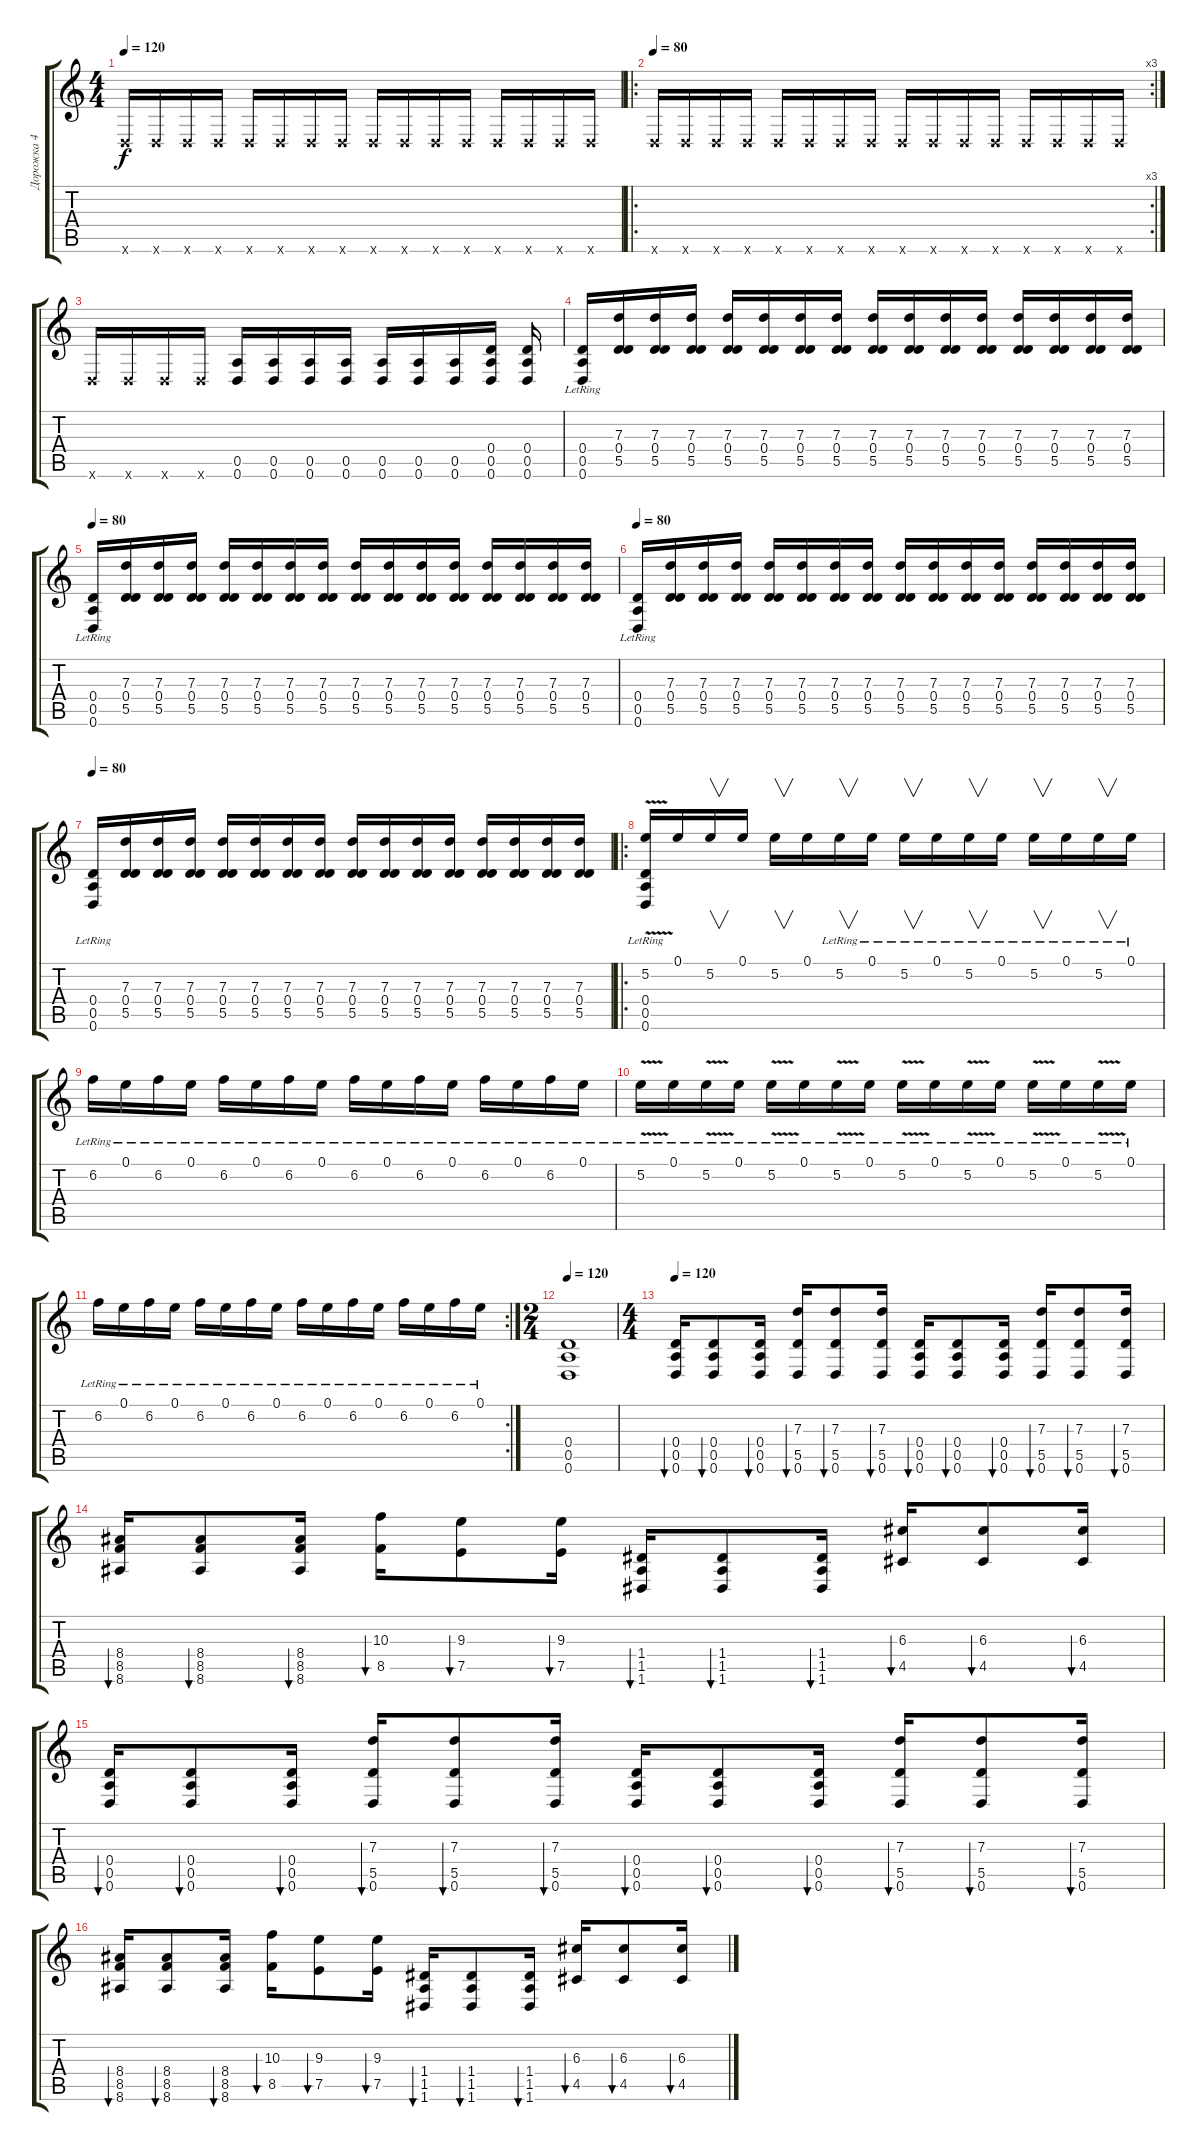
\track ("Дорожка 4" "Дорожка 4") {instrument distortionguitar}
\staff {score tabs}
\tuning (E4 B3 G3 D3 A2 D2) {hide}
\ts (4 4)
\tempo 120
\tempo 80
\tempo 120
\clef g2
\ks c
0.6{x}.16{dy f volume 16 balance 4 instrument distortionguitar} 0.6{x}.16 0.6{x}.16 0.6{x}.16 0.6{x}.16 0.6{x}.16 0.6{x}.16 0.6{x}.16 0.6{x}.16 0.6{x}.16 0.6{x}.16 0.6{x}.16 0.6{x}.16 0.6{x}.16 0.6{x}.16 0.6{x}.16 |
\ro
\rc 3
\tempo 80
0.6{x}.16{volume 16 balance 4} 0.6{x}.16 0.6{x}.16 0.6{x}.16 0.6{x}.16 0.6{x}.16 0.6{x}.16 0.6{x}.16 0.6{x}.16 0.6{x}.16 0.6{x}.16 0.6{x}.16 0.6{x}.16 0.6{x}.16 0.6{x}.16 0.6{x}.16 |
0.6{x}.16 0.6{x}.16 0.6{x}.16 0.6{x}.16 (0.5 0.6).16 (0.5 0.6).16 (0.5 0.6).16 (0.5 0.6).16 (0.5 0.6).16 (0.5 0.6).16 (0.5 0.6).16 (0.4 0.5 0.6).16 (0.4 0.5 0.6).16 |
(0.4 0.5{lr} 0.6{lr}).16{volume 9 balance 11} (7.3 0.4 5.5).16 (7.3 0.4 5.5).16 (7.3 0.4 5.5).16 (7.3 0.4 5.5).16 (7.3 0.4 5.5).16 (7.3 0.4 5.5).16 (7.3 0.4 5.5).16 (7.3 0.4 5.5).16 (7.3 0.4 5.5).16 (7.3 0.4 5.5).16 (7.3 0.4 5.5).16 (7.3 0.4 5.5).16 (7.3 0.4 5.5).16 (7.3 0.4 5.5).16 (7.3 0.4 5.5).16 |
\tempo 80
(0.4 0.5{lr} 0.6{lr}).16{volume 10} (7.3 0.4 5.5).16 (7.3 0.4 5.5).16 (7.3 0.4 5.5).16 (7.3 0.4 5.5).16 (7.3 0.4 5.5).16 (7.3 0.4 5.5).16 (7.3 0.4 5.5).16 (7.3 0.4 5.5).16 (7.3 0.4 5.5).16 (7.3 0.4 5.5).16 (7.3 0.4 5.5).16 (7.3 0.4 5.5).16 (7.3 0.4 5.5).16 (7.3 0.4 5.5).16 (7.3 0.4 5.5).16 |
\tempo 80
(0.4 0.5{lr} 0.6{lr}).16{volume 11} (7.3 0.4 5.5).16 (7.3 0.4 5.5).16 (7.3 0.4 5.5).16 (7.3 0.4 5.5).16 (7.3 0.4 5.5).16 (7.3 0.4 5.5).16 (7.3 0.4 5.5).16 (7.3 0.4 5.5).16 (7.3 0.4 5.5).16 (7.3 0.4 5.5).16 (7.3 0.4 5.5).16 (7.3 0.4 5.5).16 (7.3 0.4 5.5).16 (7.3 0.4 5.5).16 (7.3 0.4 5.5).16 |
\tempo 80
(0.4 0.5{lr} 0.6{lr}).16{volume 12} (7.3 0.4 5.5).16 (7.3 0.4 5.5).16 (7.3 0.4 5.5).16 (7.3 0.4 5.5).16 (7.3 0.4 5.5).16 (7.3 0.4 5.5).16 (7.3 0.4 5.5).16 (7.3 0.4 5.5).16 (7.3 0.4 5.5).16 (7.3 0.4 5.5).16 (7.3 0.4 5.5).16 (7.3 0.4 5.5).16 (7.3 0.4 5.5).16 (7.3 0.4 5.5).16 (7.3 0.4 5.5).16 |
\ro
(5.2{v lr} 0.4{lr} 0.5{lr} 0.6{lr}).16{volume 14} 0.1.16 5.2.16{v} 0.1.16 5.2.16{v} 0.1.16 5.2{lr}.16{v} 0.1{lr}.16 5.2{lr}.16{v} 0.1{lr}.16 5.2{lr}.16{v} 0.1{lr}.16 5.2{lr}.16{v} 0.1{lr}.16 5.2{lr}.16{v} 0.1{lr}.16 |
6.2{lr}.16 0.1{lr}.16 6.2{lr}.16 0.1{lr}.16 6.2{lr}.16 0.1{lr}.16 6.2{lr}.16 0.1{lr}.16 6.2{lr}.16 0.1{lr}.16 6.2{lr}.16 0.1{lr}.16 6.2{lr}.16 0.1{lr}.16 6.2{lr}.16 0.1{lr}.16 |
5.2{v lr}.16 0.1{lr}.16 5.2{v lr}.16 0.1{lr}.16 5.2{v lr}.16 0.1{lr}.16 5.2{v lr}.16 0.1{lr}.16 5.2{v lr}.16 0.1{lr}.16 5.2{v lr}.16 0.1{lr}.16 5.2{v lr}.16 0.1{lr}.16 5.2{v lr}.16 0.1{lr}.16 |
\rc 2
6.2{lr}.16 0.1{lr}.16 6.2{lr}.16 0.1{lr}.16 6.2{lr}.16 0.1{lr}.16 6.2{lr}.16 0.1{lr}.16 6.2{lr}.16 0.1{lr}.16 6.2{lr}.16 0.1{lr}.16 6.2{lr}.16 0.1{lr}.16 6.2{lr}.16 0.1{lr}.16 |
\ts (2 4)
\tempo 120
(0.4 0.5 0.6).1{volume 16} |
\ts (4 4)
\tempo 120
(0.4 0.5 0.6).16{bu 60} (0.4 0.5 0.6).8{bu 60} (0.4 0.5 0.6).16{bu 60} (7.3 5.5 0.6).16{bu 60} (7.3 5.5 0.6).8{bu 60} (7.3 5.5 0.6).16{bu 60} (0.4 0.5 0.6).16{bu 60} (0.4 0.5 0.6).8{bu 60} (0.4 0.5 0.6).16{bu 60} (7.3 5.5 0.6).16{bu 60} (7.3 5.5 0.6).8{bu 60} (7.3 5.5 0.6).16{bu 60} |
(8.4 8.5 8.6).16{bu 60} (8.4 8.5 8.6).8{bu 60} (8.4 8.5 8.6).16{bu 60} (10.3 8.5).16{bu 60} (9.3 7.5).8{bu 60} (9.3 7.5).16{bu 60} (1.4 1.5 1.6).16{bu 60} (1.4 1.5 1.6).8{bu 60} (1.4 1.5 1.6).16{bu 60} (6.3 4.5).16{bu 60} (6.3 4.5).8{bu 60} (6.3 4.5).16{bu 60} |
(0.4 0.5 0.6).16{bu 60} (0.4 0.5 0.6).8{bu 60} (0.4 0.5 0.6).16{bu 60} (7.3 5.5 0.6).16{bu 60} (7.3 5.5 0.6).8{bu 60} (7.3 5.5 0.6).16{bu 60} (0.4 0.5 0.6).16{bu 60} (0.4 0.5 0.6).8{bu 60} (0.4 0.5 0.6).16{bu 60} (7.3 5.5 0.6).16{bu 60} (7.3 5.5 0.6).8{bu 60} (7.3 5.5 0.6).16{bu 60} |
(8.4 8.5 8.6).16{bu 60} (8.4 8.5 8.6).8{bu 60} (8.4 8.5 8.6).16{bu 60} (10.3 8.5).16{bu 60} (9.3 7.5).8{bu 60} (9.3 7.5).16{bu 60} (1.4 1.5 1.6).16{bu 60} (1.4 1.5 1.6).8{bu 60} (1.4 1.5 1.6).16{bu 60} (6.3 4.5).16{bu 60} (6.3 4.5).8{bu 60} (6.3 4.5).16{bu 60}
